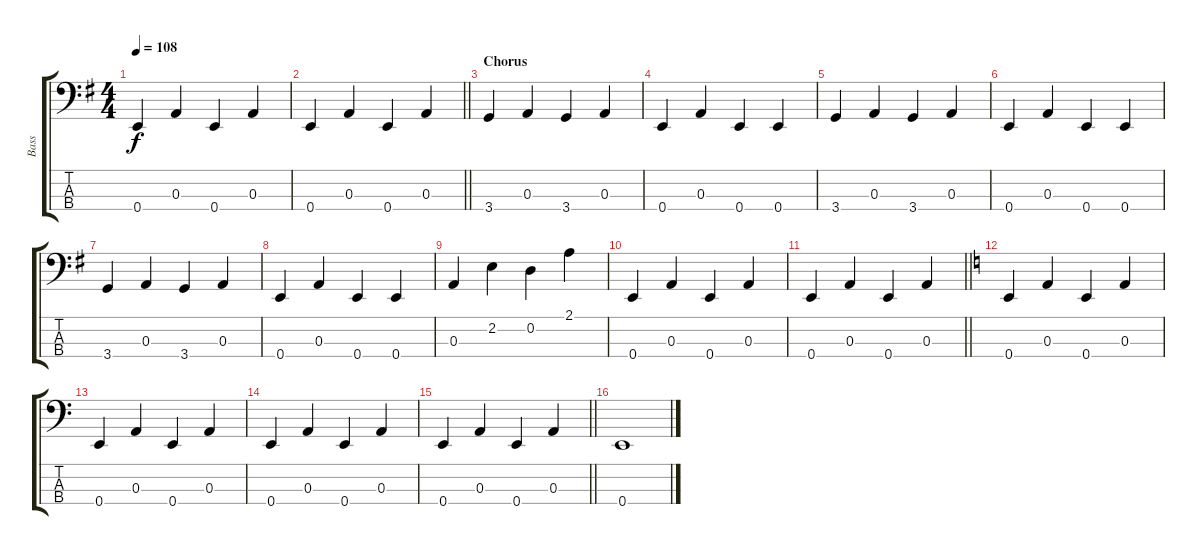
\track ("Bass" "Bass") {instrument electricbassfinger}
\staff {score tabs}
\tuning (G2 D2 A1 E1) {hide}
\ts (4 4)
\tempo 108
\clef f4
\ks g
0.4.4{dy f} 0.3.4 0.4.4 0.3.4 |
\barLineRight lightlight
0.4.4 0.3.4 0.4.4 0.3.4 |
\section ("" "Chorus")
3.4.4 0.3.4 3.4.4 0.3.4 |
0.4.4 0.3.4 0.4.4 0.4.4 |
3.4.4 0.3.4 3.4.4 0.3.4 |
0.4.4 0.3.4 0.4.4 0.4.4 |
3.4.4 0.3.4 3.4.4 0.3.4 |
0.4.4 0.3.4 0.4.4 0.4.4 |
0.3.4 2.2.4 0.2.4 2.1.4 |
0.4.4 0.3.4 0.4.4 0.3.4 |
\barLineRight lightlight
0.4.4 0.3.4 0.4.4 0.3.4 |
\ks c
0.4.4 0.3.4 0.4.4 0.3.4 |
0.4.4 0.3.4 0.4.4 0.3.4 |
0.4.4 0.3.4 0.4.4 0.3.4 |
\barLineRight lightlight
0.4.4 0.3.4 0.4.4 0.3.4 |
0.4.1
